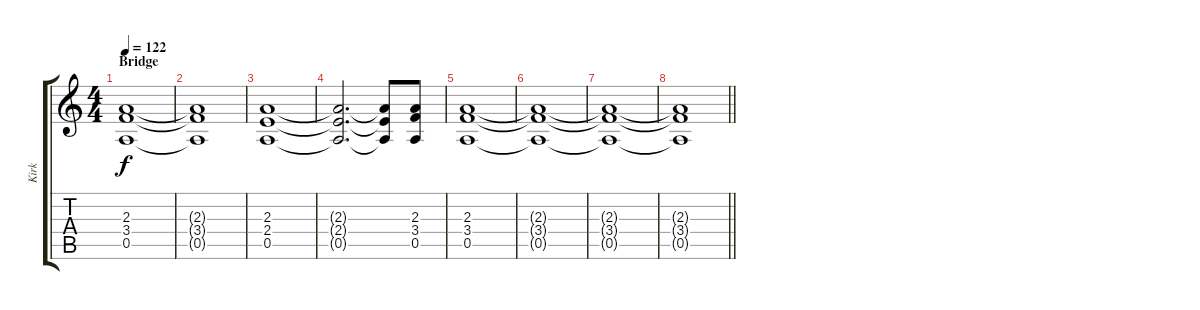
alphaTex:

\track ("Kirk" "Kirk") {instrument distortionguitar}
\staff {score tabs}
\tuning (E4 B3 G3 D3 A2 E2) {hide}
\ts (4 4)
\section ("" "Bridge")
\tempo 122
\clef g2
\ks c
(2.3 3.4 0.5).1{dy f} |
(2.3{t} 3.4{t} 0.5{t}).1 |
(2.3 2.4 0.5).1 |
(2.3{t} 2.4{t} 0.5{t}).2{d} (2.3{t} 2.4{t} 0.5{t}).8 (2.3 3.4 0.5).8 |
(2.3 3.4 0.5).1 |
(2.3{t} 3.4{t} 0.5{t}).1 |
(2.3{t} 3.4{t} 0.5{t}).1 |
\barLineRight lightlight
(2.3{t} 3.4{t} 0.5{t}).1
